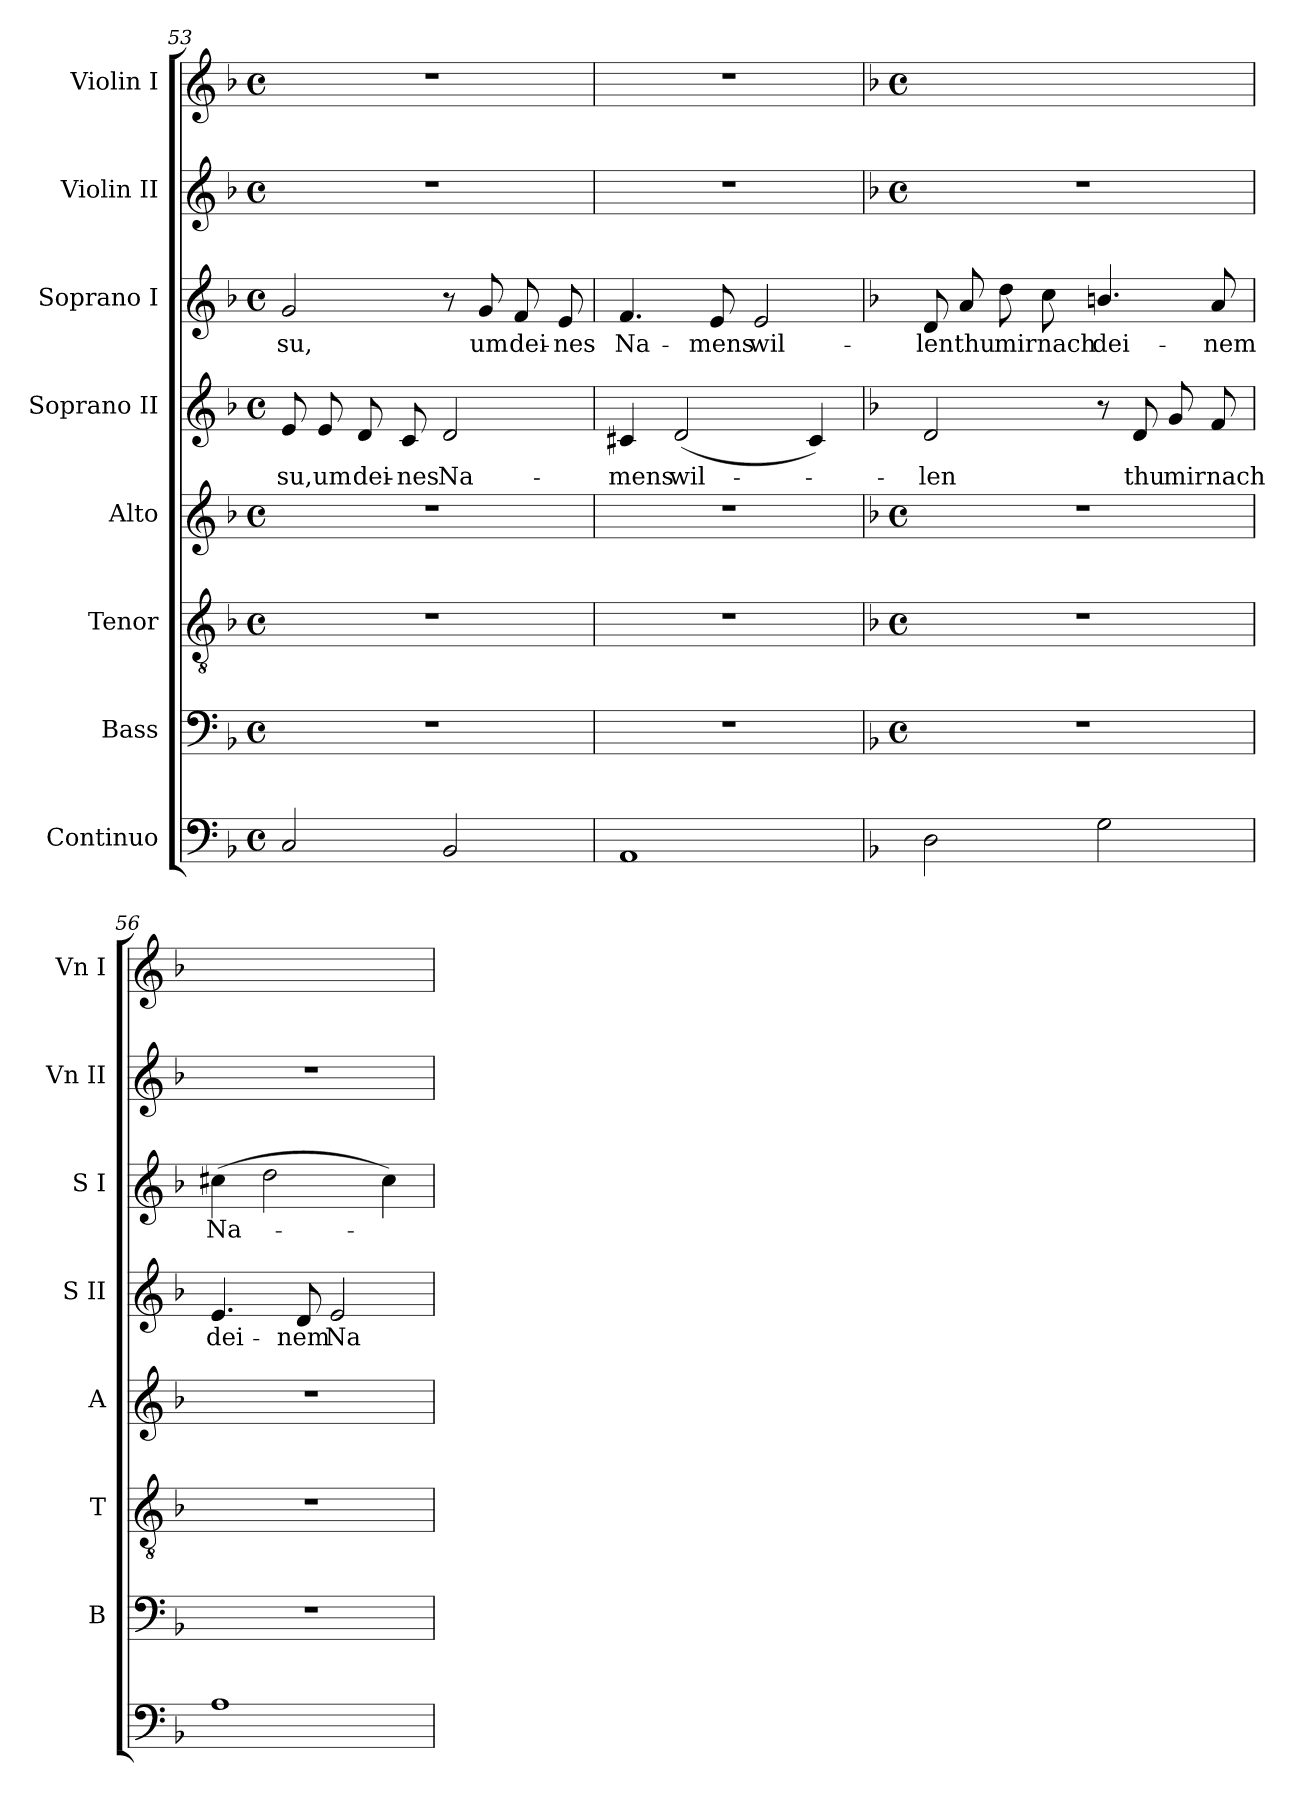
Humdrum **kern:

**kern	**kern	**kern	**kern	**kern	**text	**kern	**text	**kern	**kern
*part8	*part7	*part6	*part5	*part4	*part4	*part3	*part3	*part2	*part1
*staff8	*staff7	*staff6	*staff5	*staff4	*staff4	*staff3	*staff3	*staff2	*staff1
*I"Continuo	*I"Bass	*I"Tenor	*I"Alto	*I"Soprano II	*	*I"Soprano I	*	*I"Violin II	*I"Violin I
*	*I'B	*I'T	*I'A	*I'S II	*	*I'S I	*	*I'Vn II	*I'Vn I
*clefF4	*clefF4	*clefGv2	*clefG2	*clefG2	*	*clefG2	*	*clefG2	*clefG2
*k[b-]	*k[b-]	*k[b-]	*k[b-]	*k[b-]	*	*k[b-]	*	*k[b-]	*k[b-]
*F:	*F:	*F:	*F:	*F:	*	*F:	*	*F:	*F:
*M4/4	*M4/4	*M4/4	*M4/4	*M4/4	*	*M4/4	*	*M4/4	*M4/4
*met(c)	*met(c)	*met(c)	*met(c)	*met(c)	*	*met(c)	*	*met(c)	*met(c)
=53	=53	=53	=53	=53	=53	=53	=53	=53	=53
!	!	!	!	!	!LO:LY:b	!	!LO:LY:b	!	!
2C	1r	1r	1r	8e	-su,	2g	-su,	1r	1r
!	!	!	!	!	!LO:LY:b	!	!	!	!
.	.	.	.	8e	um	.	.	.	.
!	!	!	!	!	!LO:LY:b	!	!	!	!
.	.	.	.	8d	dei-	.	.	.	.
!	!	!	!	!	!LO:LY:b	!	!	!	!
.	.	.	.	8c	-nes	.	.	.	.
!	!	!	!	!	!LO:LY:b	!	!	!	!
2BB-	.	.	.	2d	Na-	8r	.	.	.
!	!	!	!	!	!	!	!LO:LY:b	!	!
.	.	.	.	.	.	8g	um	.	.
!	!	!	!	!	!	!	!LO:LY:b	!	!
.	.	.	.	.	.	8f	dei-	.	.
!	!	!	!	!	!	!	!LO:LY:b	!	!
.	.	.	.	.	.	8e	-nes	.	.
=54	=54	=54	=54	=54	=54	=54	=54	=54	=54
!	!	!	!	!	!LO:LY:b	!	!LO:LY:b	!	!
1AA	1r	1r	1r	4c#X	-mens	4.f	Na-	1r	1r
!	!	!	!	!	!LO:LY:b	!	!	!	!
.	.	.	.	(<2d	wil-	.	.	.	.
!	!	!	!	!	!	!	!LO:LY:b	!	!
.	.	.	.	.	.	8e	-mens	.	.
!	!	!	!	!	!	!	!LO:LY:b	!	!
.	.	.	.	.	.	2e	wil-	.	.
.	.	.	.	4c#)	.	.	.	.	.
!!LO:LB:g=z
=55	=55	=55	=55	=55	=55	=55	=55	=55	=55
*	*k[b-]	*	*	*	*	*	*	*	*k[b-]
*	*F:	*	*	*	*	*	*	*	*F:
*	*M4/4	*M4/4	*M4/4	*	*	*	*	*M4/4	*M4/4
*	*met(c)	*met(c)	*met(c)	*	*	*	*	*met(c)	*met(c)
!	!	!	!	!	!LO:LY:b	!	!LO:LY:b	!	!
2D	1r	1r	1r	2d	len	8d	-len	1r	1ryy
!	!	!	!	!	!	!	!LO:LY:b	!	!
.	.	.	.	.	.	8a	thu	.	.
!	!	!	!	!	!	!	!LO:LY:b	!	!
.	.	.	.	.	.	8dd	mir	.	.
!	!	!	!	!	!	!	!LO:LY:b	!	!
.	.	.	.	.	.	8cc	nach	.	.
!	!	!	!	!	!	!	!LO:LY:b	!	!
2G	.	.	.	8r	.	4.bn/	dei-	.	.
!	!	!	!	!	!LO:LY:b	!	!	!	!
.	.	.	.	8d	thu	.	.	.	.
!	!	!	!	!	!LO:LY:b	!	!	!	!
.	.	.	.	8g	mir	.	.	.	.
!	!	!	!	!	!LO:LY:b	!	!LO:LY:b	!	!
.	.	.	.	8f	nach	8a	-nem	.	.
=56	=56	=56	=56	=56	=56	=56	=56	=56	=56
!	!	!	!	!	!LO:LY:b	!	!LO:LY:b	!	!
1A	1r	1r	1r	4.e	dei-	(>4cc#X	Na-	1r	1ryy
.	.	.	.	.	.	2dd	.	.	.
!	!	!	!	!	!LO:LY:b	!	!	!	!
.	.	.	.	8d	-nem	.	.	.	.
!	!	!	!	!	!LO:LY:b	!	!	!	!
.	.	.	.	2e	Na-	.	.	.	.
.	.	.	.	.	.	4cc#)	.	.	.
=	=	=	=	=	=	=	=	=	=
*-	*-	*-	*-	*-	*-	*-	*-	*-	*-
